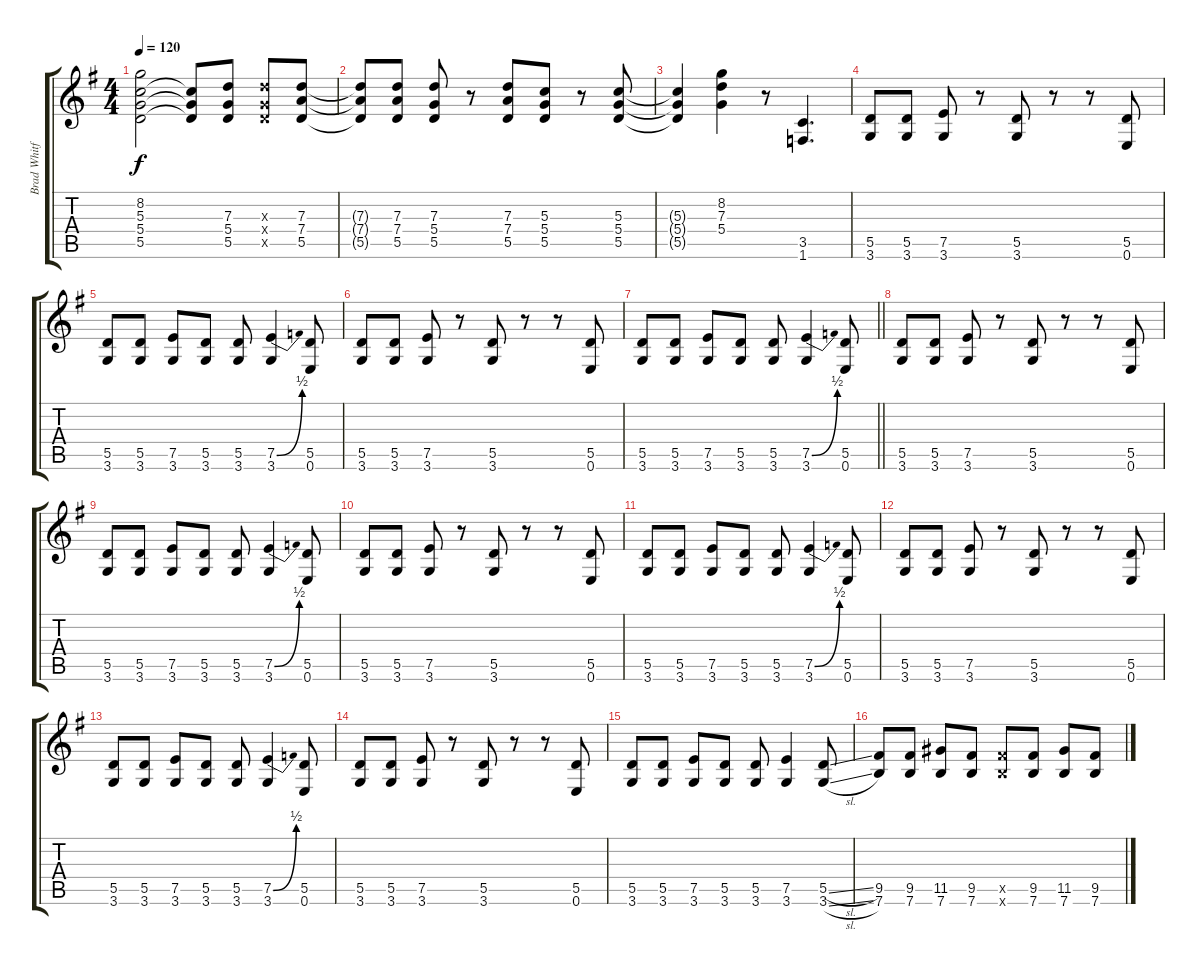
\track ("Brad Whitford" "Brad Whitf") {instrument distortionguitar}
\staff {score tabs}
\tuning (E4 B3 G3 D3 A2 E2) {hide}
\ts (4 4)
\tempo 120
\clef g2
\ks g
(8.2{t} 5.3{t} 5.4{t} 5.5{t}).2{dy f} (5.3{t} 5.4{t} 5.5{t}).8 (7.3 5.4 5.5).8 (7.3{x} 5.4{x} 5.5{x}).8 (7.3 7.4 5.5).8 |
(7.3{t} 7.4{t} 5.5{t}).8 (7.3 7.4 5.5).8 (7.3 5.4 5.5).8 r.8 (7.3 7.4 5.5).8 (5.3 5.4 5.5).8 r.8 (5.3 5.4 5.5).8 |
(5.3{t} 5.4{t} 5.5{t}).4 (8.2 7.3 5.4).4 r.8 (3.5 1.6).4{d} |
(5.5 3.6).8 (5.5 3.6).8 (7.5 3.6).8 r.8 (5.5 3.6).8 r.8 r.8 (5.5 0.6).8 |
(5.5 3.6).8 (5.5 3.6).8 (7.5 3.6).8 (5.5 3.6).8 (5.5 3.6).8 (7.5{be (bend 0 0 60 2)} 3.6).4 (5.5 0.6).8 |
(5.5 3.6).8 (5.5 3.6).8 (7.5 3.6).8 r.8 (5.5 3.6).8 r.8 r.8 (5.5 0.6).8 |
\barLineRight lightlight
(5.5 3.6).8 (5.5 3.6).8 (7.5 3.6).8 (5.5 3.6).8 (5.5 3.6).8 (7.5{be (bend 0 0 60 2)} 3.6).4 (5.5 0.6).8 |
(5.5 3.6).8 (5.5 3.6).8 (7.5 3.6).8 r.8 (5.5 3.6).8 r.8 r.8 (5.5 0.6).8 |
(5.5 3.6).8 (5.5 3.6).8 (7.5 3.6).8 (5.5 3.6).8 (5.5 3.6).8 (7.5{be (bend 0 0 60 2)} 3.6).4 (5.5 0.6).8 |
(5.5 3.6).8 (5.5 3.6).8 (7.5 3.6).8 r.8 (5.5 3.6).8 r.8 r.8 (5.5 0.6).8 |
(5.5 3.6).8 (5.5 3.6).8 (7.5 3.6).8 (5.5 3.6).8 (5.5 3.6).8 (7.5{be (bend 0 0 60 2)} 3.6).4 (5.5 0.6).8 |
(5.5 3.6).8 (5.5 3.6).8 (7.5 3.6).8 r.8 (5.5 3.6).8 r.8 r.8 (5.5 0.6).8 |
(5.5 3.6).8 (5.5 3.6).8 (7.5 3.6).8 (5.5 3.6).8 (5.5 3.6).8 (7.5{be (bend 0 0 60 2)} 3.6).4 (5.5 0.6).8 |
(5.5 3.6).8 (5.5 3.6).8 (7.5 3.6).8 r.8 (5.5 3.6).8 r.8 r.8 (5.5 0.6).8 |
(5.5 3.6).8 (5.5 3.6).8 (7.5 3.6).8 (5.5 3.6).8 (5.5 3.6).8 (7.5 3.6).4 (5.5{sl} 3.6{sl}).8 |
(9.5 7.6).8 (9.5 7.6).8 (11.5 7.6).8 (9.5 7.6).8 (9.5{x} 7.6{x}).8 (9.5 7.6).8 (11.5 7.6).8 (9.5 7.6).8
